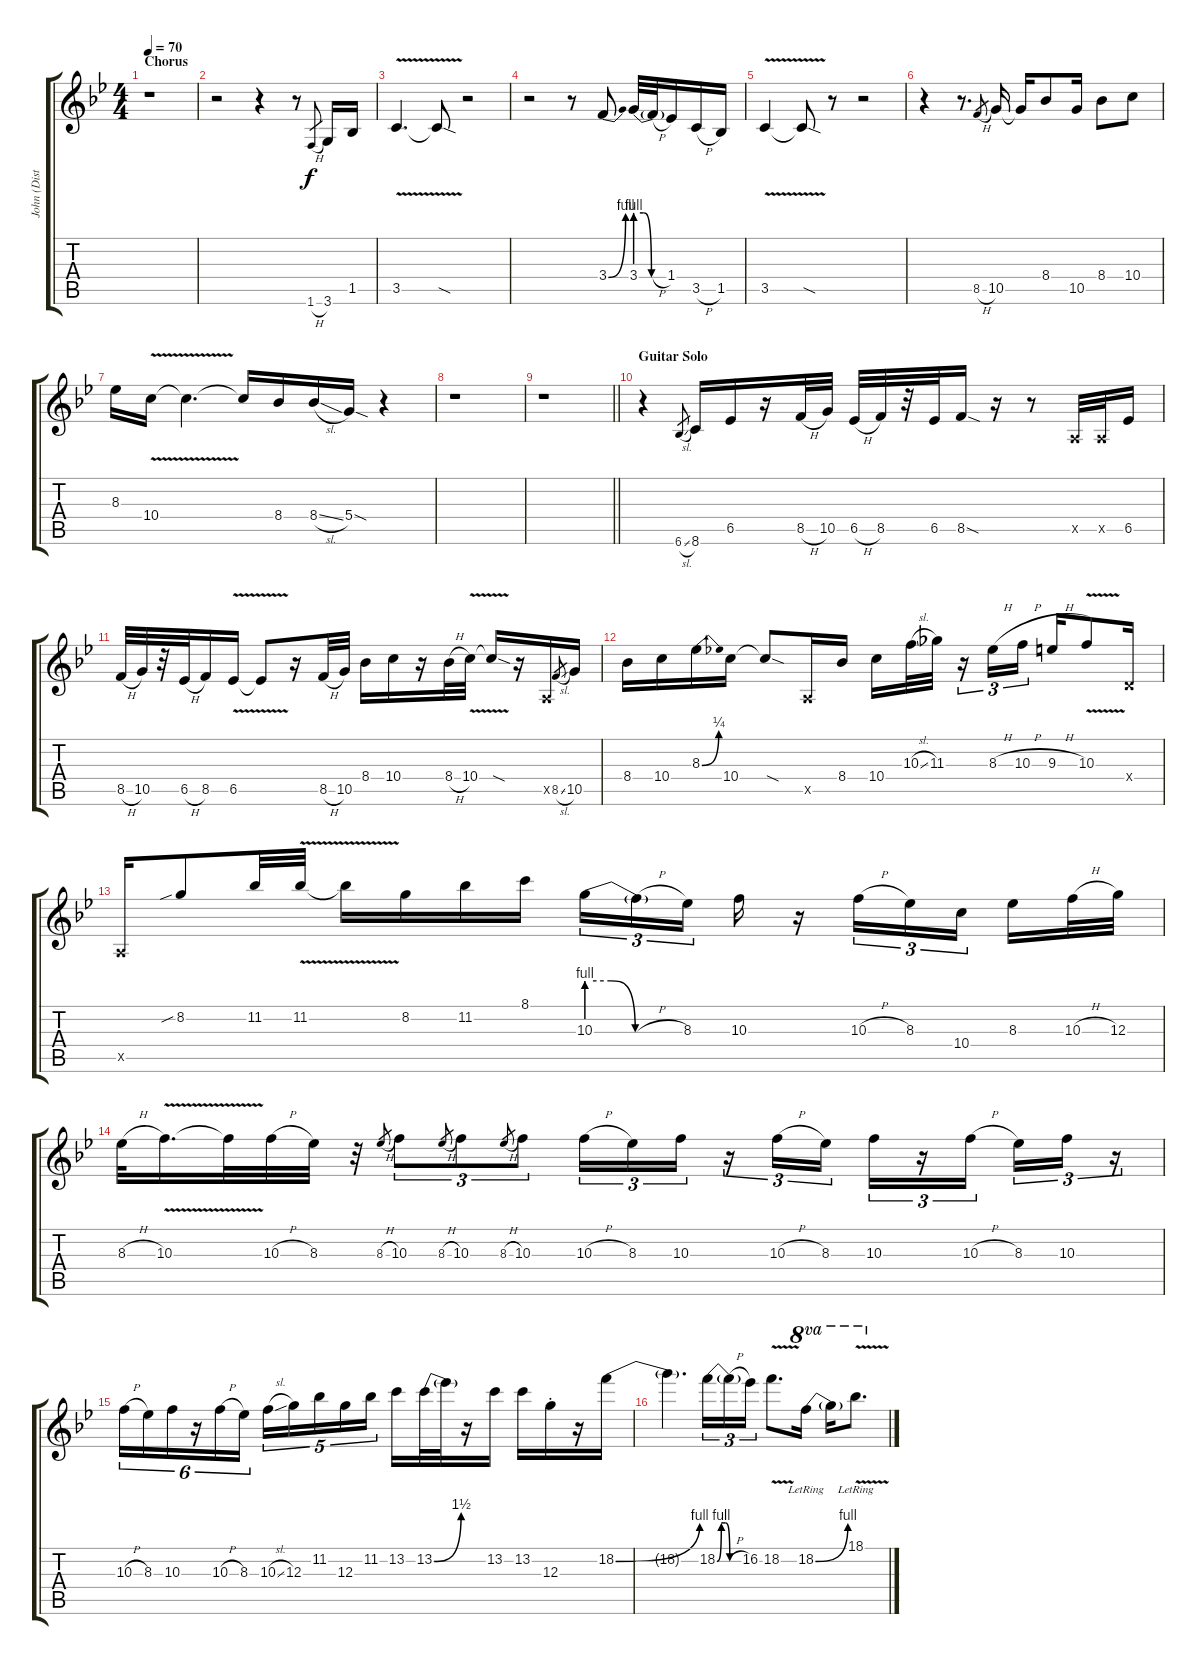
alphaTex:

\track ("John (Distortion 5)" "John (Dist") {instrument distortionguitar}
\staff {score tabs}
\tuning (E4 B3 G3 D3 A2 E2) {hide}
\ts (4 4)
\section ("" "Chorus")
\tempo 70
\clef g2
\ks bb
r.1{dy f} |
r.2 r.4 r.8 1.6{h}.8{gr} 3.6.16 1.5.16 |
3.5{v}.4{d} 3.5{sod t}.8 r.2 |
r.2 r.8 3.4{be (bend 0 0 60 4)}.8 3.4{be (custom 0 4 15 4 30 0 60 0)}.32 3.4{h t}.32 1.4.16 3.5{h}.16 1.5.16 |
3.5{v}.4 3.5{sod t}.8 r.8 r.2 |
r.4 r.8{d} 8.5{h}.8{gr} 10.5.16 10.5{t}.16 8.4.8 10.5.16 8.4.8 10.4.8 |
8.3.16 10.4{v}.16 10.4{t}.4{d} 10.4{t}.16 8.4.16 8.4{sl}.16 5.4{sod}.16 r.4 |
r.1 |
\barLineRight lightlight
r.1 |
\section ("" "Guitar Solo")
r.4 6.6{sl}.8{gr} 8.6.16 6.5.16 r.16 8.5{h}.32 10.5.32 6.5{h}.32 8.5.32 r.32 6.5.32 8.5{sod}.16 r.16 r.8 0.5{x}.32 0.5{x}.32 6.5.16 |
8.5{h}.32 10.5.32 r.32 6.5{h}.32 8.5.16 6.5{v}.16 6.5{t}.8 r.16 8.5{h}.32 10.5.32 8.4.16 10.4.16 r.16 8.4{h}.32 10.4{v}.32 10.4{sod t}.16 r.16 0.5{x}.16 8.5{sl}.8{gr} 10.5.16 |
8.4.16 10.4.16 8.3{be (bend 0 0 60 1)}.16 10.4.16 10.4{sod t}.8 0.5{x}.16 8.4.16 10.4.16 10.3{sl}.32 11.3.32 r.16{tu (3 2)} 8.3{h}.16{tu (3 2)} 10.3{h}.16{tu (3 2)} 9.3{h}.16 10.3{v}.8 0.4{x}.16 |
0.5{x}.16 8.2{sib}.8 11.2.32 11.2{v}.32 11.2{t}.16 8.2.16 11.2.16 8.1.16 10.3{be (custom 0 4 15 4 30 0 60 0)}.16{tu (3 2)} 10.3{h t}.16{tu (3 2)} 8.3.16{tu (3 2) beam splitsecondary} 10.3.16 r.16 10.3{h}.16{tu (3 2)} 8.3.16{tu (3 2)} 10.4.16{tu (3 2) beam splitsecondary} 8.3.16 10.3{h}.32 12.3.32 |
8.3{h}.32 10.3{v}.16{d} 10.3{t}.32 10.3{h}.32 8.3.32 r.32 8.3{h}.8{gr} 10.3.8{tu (3 2)} 8.3{h}.8{gr} 10.3.8{tu (3 2)} 8.3{h}.8{gr} 10.3.8{tu (3 2)} 10.3{h}.16{tu (3 2)} 8.3.16{tu (3 2)} 10.3.16{tu (3 2)} r.16{tu (3 2)} 10.3{h}.16{tu (3 2)} 8.3.16{tu (3 2)} 10.3.16{tu (3 2)} r.16{tu (3 2)} 10.3{h}.16{tu (3 2) beam splitsecondary} 8.3.16{tu (3 2)} 10.3.16{tu (3 2)} r.16{tu (3 2)} |
10.3{h}.16{tu (6 4)} 8.3.16{tu (6 4)} 10.3.16{tu (6 4)} r.16{tu (6 4)} 10.3{h}.16{tu (6 4)} 8.3.16{tu (6 4)} 10.3{sl}.16{tu (5 4)} 12.3.16{tu (5 4)} 11.2.16{tu (5 4)} 12.3.16{tu (5 4)} 11.2.16{tu (5 4)} 13.2.16 13.2{be (bend 0 0 60 6)}.32 13.2{t}.32 r.16 13.2.16 13.2.16 12.3{st}.16 r.16 18.2{be (bend 0 0 60 4)}.16 |
18.2{t}.4{d} 18.2{be (custom 0 0 10 4 20 4 30 0 60 0)}.16{tu (3 2)} 18.2{h t}.16{tu (3 2)} 16.2.16{tu (3 2)} 18.2{v}.8{d} 18.2{be (bend 0 0 60 4) lr}.16{ot 8va} 18.2{t}.16{ot 8va} 18.1{v lr}.8{d ot 8va}
